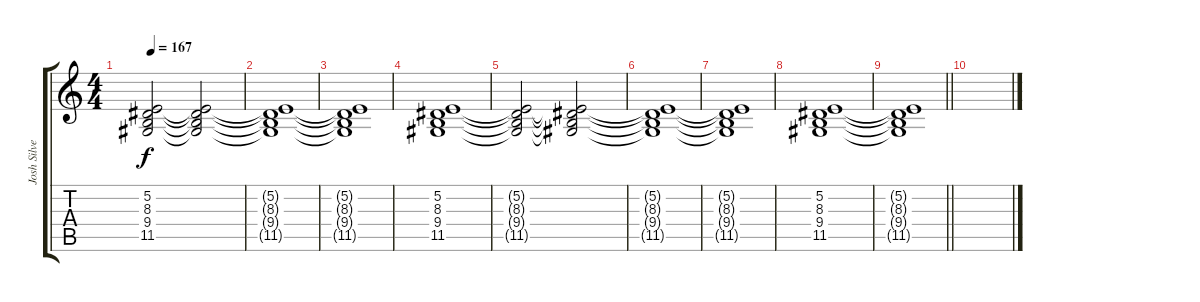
\track ("Josh Silver" "Josh Silve") {instrument cello}
\staff {score tabs}
\tuning (E4 B3 G3 D3 A2 E2) {hide}
\ts (4 4)
\tempo 167
\clef g2
\ks c
(5.2{t} 8.3{t} 9.4{t} 11.5{t}).2{dy f} (5.2{t} 8.3{t} 9.4{t} 11.5{t}).2{volume 3} |
(5.2{t} 8.3{t} 9.4{t} 11.5{t}).1 |
(5.2{t} 8.3{t} 9.4{t} 11.5{t}).1 |
(5.2 8.3 9.4 11.5).1{volume 5} |
(5.2{t} 8.3{t} 9.4{t} 11.5{t}).2 (5.2{t} 8.3{t} 9.4{t} 11.5{t}).2{volume 3} |
(5.2{t} 8.3{t} 9.4{t} 11.5{t}).1 |
(5.2{t} 8.3{t} 9.4{t} 11.5{t}).1 |
(5.2 8.3 9.4 11.5).1{volume 5} |
\barLineRight lightlight
(5.2{t} 8.3{t} 9.4{t} 11.5{t}).1 |
\section ("" "")
